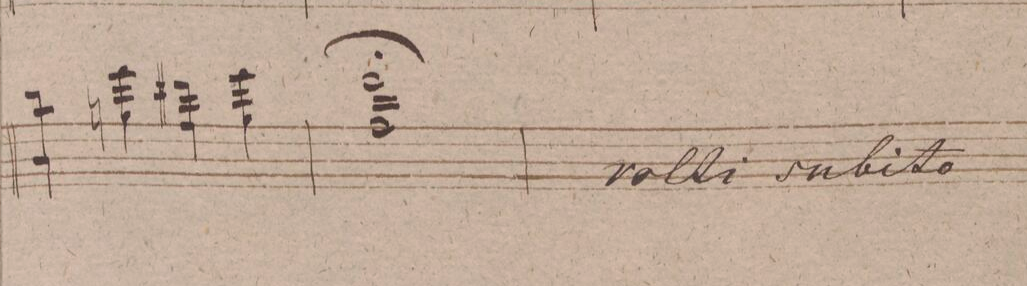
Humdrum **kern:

**kern	**dynam
*I"Violino 1mo	*
*clefG2	*
*k[f#c#g#d#]	*
*met(c)	*
*M4/4	*
4bb\ 4b\	.
4eee\ 4ggn\	.
4ddd#X\ 4ff#\	.
4eee\ 4gg\	.
=257	=257
1ddd#\ 1ff#\;	.
=258	=258
*-	*-
